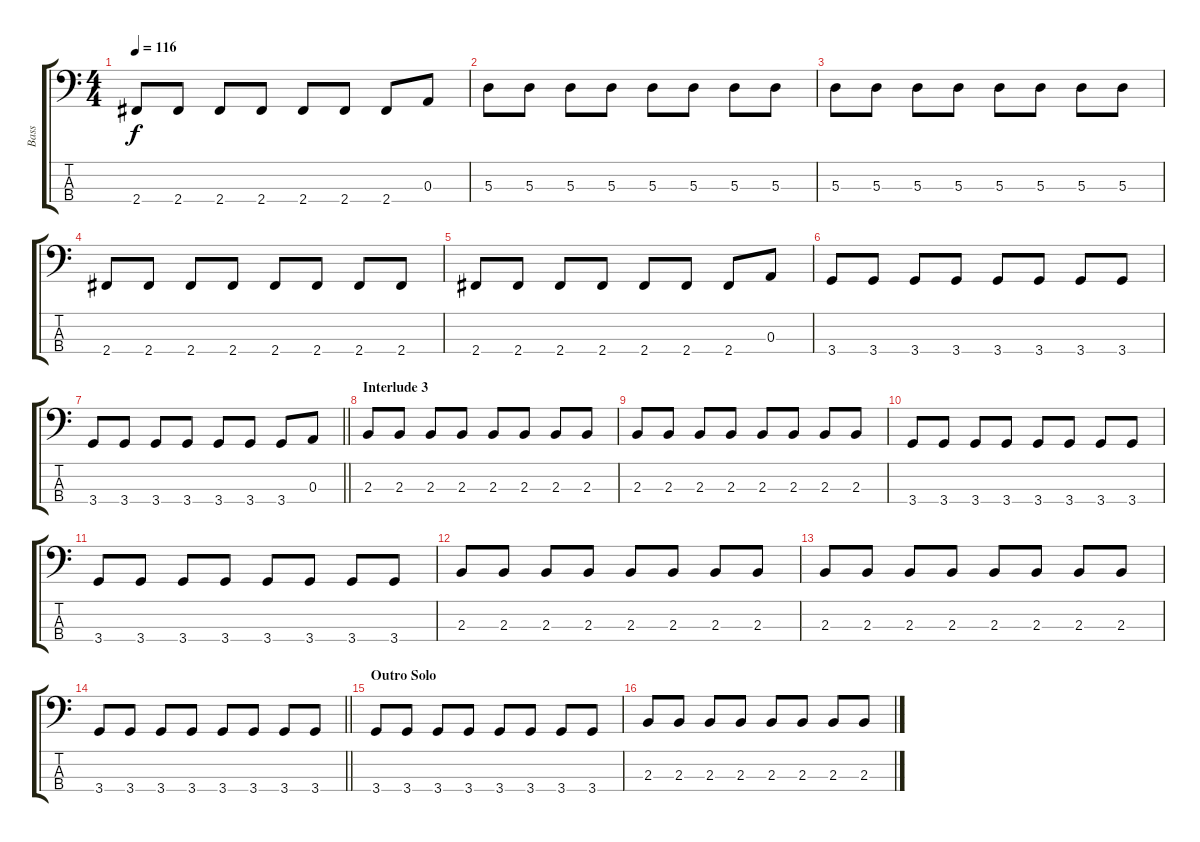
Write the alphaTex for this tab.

\track ("Bass" "Bass") {instrument electricbassfinger}
\staff {score tabs}
\tuning (G2 D2 A1 E1) {hide}
\ts (4 4)
\tempo 116
\clef f4
\ks c
2.4.8{dy f} 2.4.8 2.4.8 2.4.8 2.4.8 2.4.8 2.4.8 0.3.8 |
5.3.8 5.3.8 5.3.8 5.3.8 5.3.8 5.3.8 5.3.8 5.3.8 |
5.3.8 5.3.8 5.3.8 5.3.8 5.3.8 5.3.8 5.3.8 5.3.8 |
2.4.8 2.4.8 2.4.8 2.4.8 2.4.8 2.4.8 2.4.8 2.4.8 |
2.4.8 2.4.8 2.4.8 2.4.8 2.4.8 2.4.8 2.4.8 0.3.8 |
3.4.8 3.4.8 3.4.8 3.4.8 3.4.8 3.4.8 3.4.8 3.4.8 |
\barLineRight lightlight
3.4.8 3.4.8 3.4.8 3.4.8 3.4.8 3.4.8 3.4.8 0.3.8 |
\section ("" "Interlude 3")
2.3.8 2.3.8 2.3.8 2.3.8 2.3.8 2.3.8 2.3.8 2.3.8 |
2.3.8 2.3.8 2.3.8 2.3.8 2.3.8 2.3.8 2.3.8 2.3.8 |
3.4.8 3.4.8 3.4.8 3.4.8 3.4.8 3.4.8 3.4.8 3.4.8 |
3.4.8 3.4.8 3.4.8 3.4.8 3.4.8 3.4.8 3.4.8 3.4.8 |
2.3.8 2.3.8 2.3.8 2.3.8 2.3.8 2.3.8 2.3.8 2.3.8 |
2.3.8 2.3.8 2.3.8 2.3.8 2.3.8 2.3.8 2.3.8 2.3.8 |
\barLineRight lightlight
3.4.8 3.4.8 3.4.8 3.4.8 3.4.8 3.4.8 3.4.8 3.4.8 |
\section ("" "Outro Solo")
3.4.8 3.4.8 3.4.8 3.4.8 3.4.8 3.4.8 3.4.8 3.4.8 |
2.3.8 2.3.8 2.3.8 2.3.8 2.3.8 2.3.8 2.3.8 2.3.8
